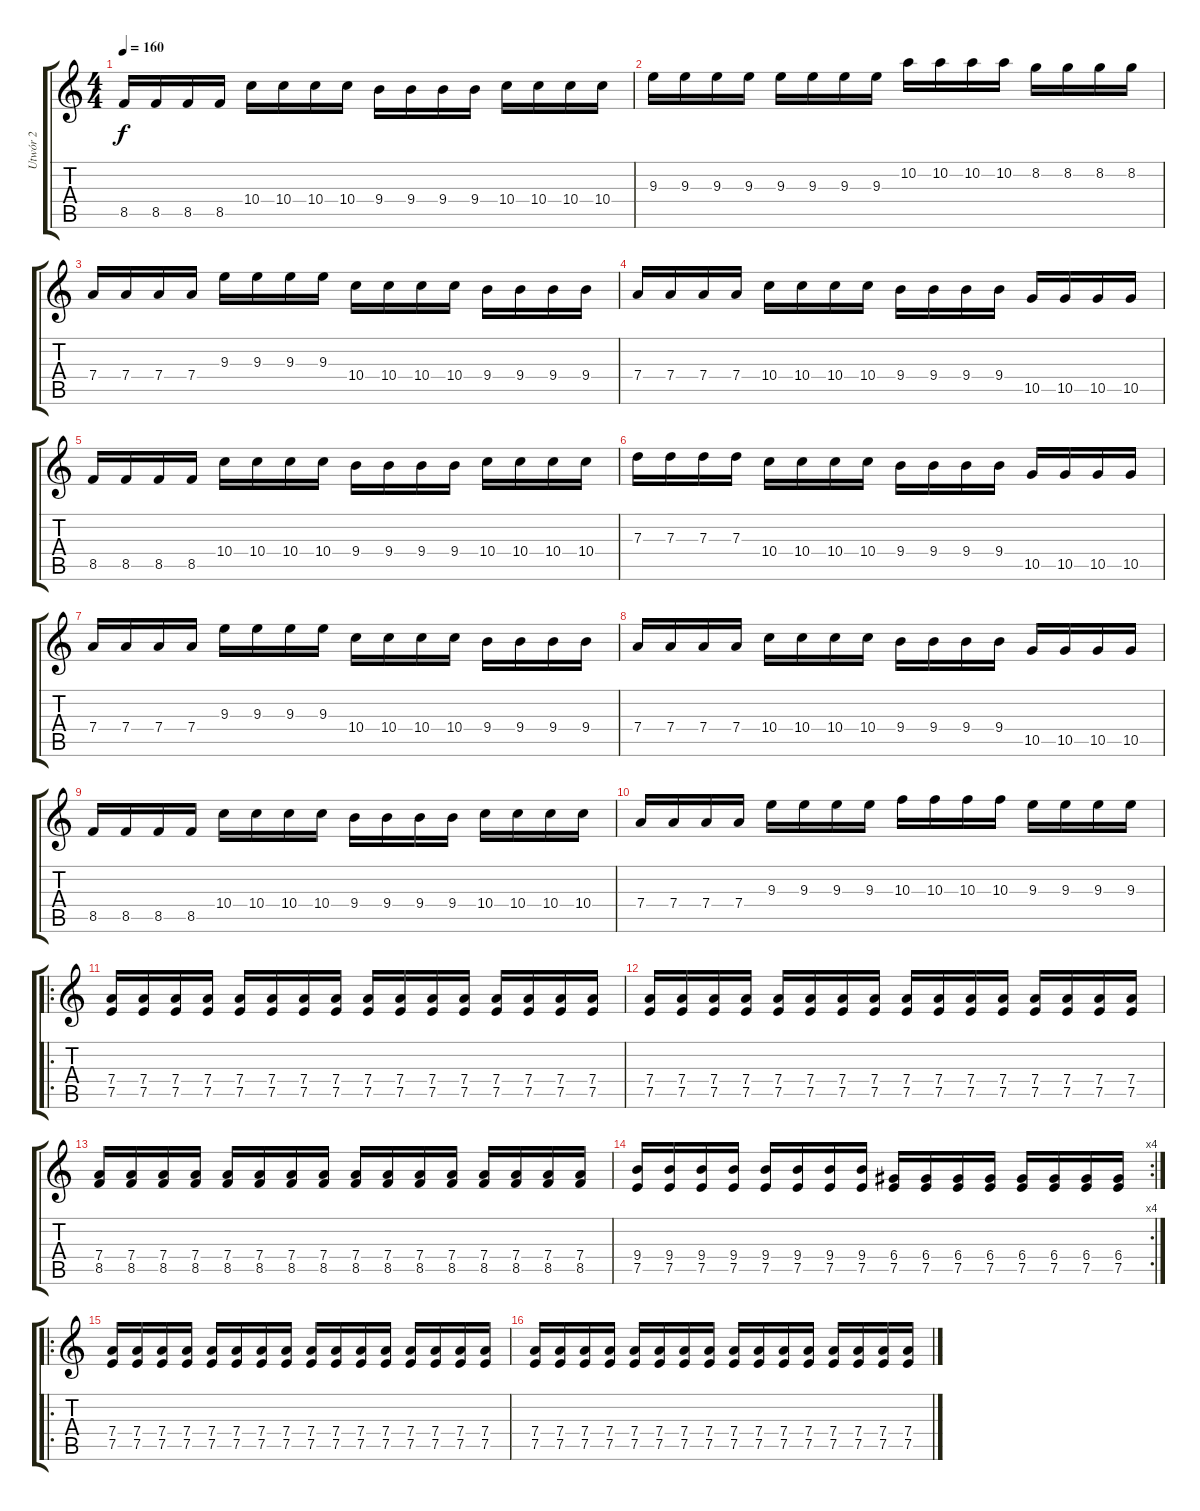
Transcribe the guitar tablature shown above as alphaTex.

\track ("Utwór 2" "Utwór 2") {instrument electricguitarclean}
\staff {score tabs}
\tuning (E4 B3 G3 D3 A2 E2) {hide}
\ts (4 4)
\tempo 160
\clef g2
\ks c
8.5.16{dy f} 8.5.16 8.5.16 8.5.16 10.4.16 10.4.16 10.4.16 10.4.16 9.4.16 9.4.16 9.4.16 9.4.16 10.4.16 10.4.16 10.4.16 10.4.16 |
9.3.16 9.3.16 9.3.16 9.3.16 9.3.16 9.3.16 9.3.16 9.3.16 10.2.16 10.2.16 10.2.16 10.2.16 8.2.16 8.2.16 8.2.16 8.2.16 |
7.4.16 7.4.16 7.4.16 7.4.16 9.3.16 9.3.16 9.3.16 9.3.16 10.4.16 10.4.16 10.4.16 10.4.16 9.4.16 9.4.16 9.4.16 9.4.16 |
7.4.16 7.4.16 7.4.16 7.4.16 10.4.16 10.4.16 10.4.16 10.4.16 9.4.16 9.4.16 9.4.16 9.4.16 10.5.16 10.5.16 10.5.16 10.5.16 |
8.5.16 8.5.16 8.5.16 8.5.16 10.4.16 10.4.16 10.4.16 10.4.16 9.4.16 9.4.16 9.4.16 9.4.16 10.4.16 10.4.16 10.4.16 10.4.16 |
7.3.16 7.3.16 7.3.16 7.3.16 10.4.16 10.4.16 10.4.16 10.4.16 9.4.16 9.4.16 9.4.16 9.4.16 10.5.16 10.5.16 10.5.16 10.5.16 |
7.4.16 7.4.16 7.4.16 7.4.16 9.3.16 9.3.16 9.3.16 9.3.16 10.4.16 10.4.16 10.4.16 10.4.16 9.4.16 9.4.16 9.4.16 9.4.16 |
7.4.16 7.4.16 7.4.16 7.4.16 10.4.16 10.4.16 10.4.16 10.4.16 9.4.16 9.4.16 9.4.16 9.4.16 10.5.16 10.5.16 10.5.16 10.5.16 |
8.5.16 8.5.16 8.5.16 8.5.16 10.4.16 10.4.16 10.4.16 10.4.16 9.4.16 9.4.16 9.4.16 9.4.16 10.4.16 10.4.16 10.4.16 10.4.16 |
7.4.16 7.4.16 7.4.16 7.4.16 9.3.16 9.3.16 9.3.16 9.3.16 10.3.16 10.3.16 10.3.16 10.3.16 9.3.16 9.3.16 9.3.16 9.3.16 |
\ro
(7.4 7.5).16 (7.4 7.5).16 (7.4 7.5).16 (7.4 7.5).16 (7.4 7.5).16 (7.4 7.5).16 (7.4 7.5).16 (7.4 7.5).16 (7.4 7.5).16 (7.4 7.5).16 (7.4 7.5).16 (7.4 7.5).16 (7.4 7.5).16 (7.4 7.5).16 (7.4 7.5).16 (7.4 7.5).16 |
(7.4 7.5).16 (7.4 7.5).16 (7.4 7.5).16 (7.4 7.5).16 (7.4 7.5).16 (7.4 7.5).16 (7.4 7.5).16 (7.4 7.5).16 (7.4 7.5).16 (7.4 7.5).16 (7.4 7.5).16 (7.4 7.5).16 (7.4 7.5).16 (7.4 7.5).16 (7.4 7.5).16 (7.4 7.5).16 |
(7.4 8.5).16 (7.4 8.5).16 (7.4 8.5).16 (7.4 8.5).16 (7.4 8.5).16 (7.4 8.5).16 (7.4 8.5).16 (7.4 8.5).16 (7.4 8.5).16 (7.4 8.5).16 (7.4 8.5).16 (7.4 8.5).16 (7.4 8.5).16 (7.4 8.5).16 (7.4 8.5).16 (7.4 8.5).16 |
\rc 4
(9.4 7.5).16 (9.4 7.5).16 (9.4 7.5).16 (9.4 7.5).16 (9.4 7.5).16 (9.4 7.5).16 (9.4 7.5).16 (9.4 7.5).16 (6.4 7.5).16 (6.4 7.5).16 (6.4 7.5).16 (6.4 7.5).16 (6.4 7.5).16 (6.4 7.5).16 (6.4 7.5).16 (6.4 7.5).16 |
\ro
(7.4 7.5).16 (7.4 7.5).16 (7.4 7.5).16 (7.4 7.5).16 (7.4 7.5).16 (7.4 7.5).16 (7.4 7.5).16 (7.4 7.5).16 (7.4 7.5).16 (7.4 7.5).16 (7.4 7.5).16 (7.4 7.5).16 (7.4 7.5).16 (7.4 7.5).16 (7.4 7.5).16 (7.4 7.5).16 |
(7.4 7.5).16 (7.4 7.5).16 (7.4 7.5).16 (7.4 7.5).16 (7.4 7.5).16 (7.4 7.5).16 (7.4 7.5).16 (7.4 7.5).16 (7.4 7.5).16 (7.4 7.5).16 (7.4 7.5).16 (7.4 7.5).16 (7.4 7.5).16 (7.4 7.5).16 (7.4 7.5).16 (7.4 7.5).16
